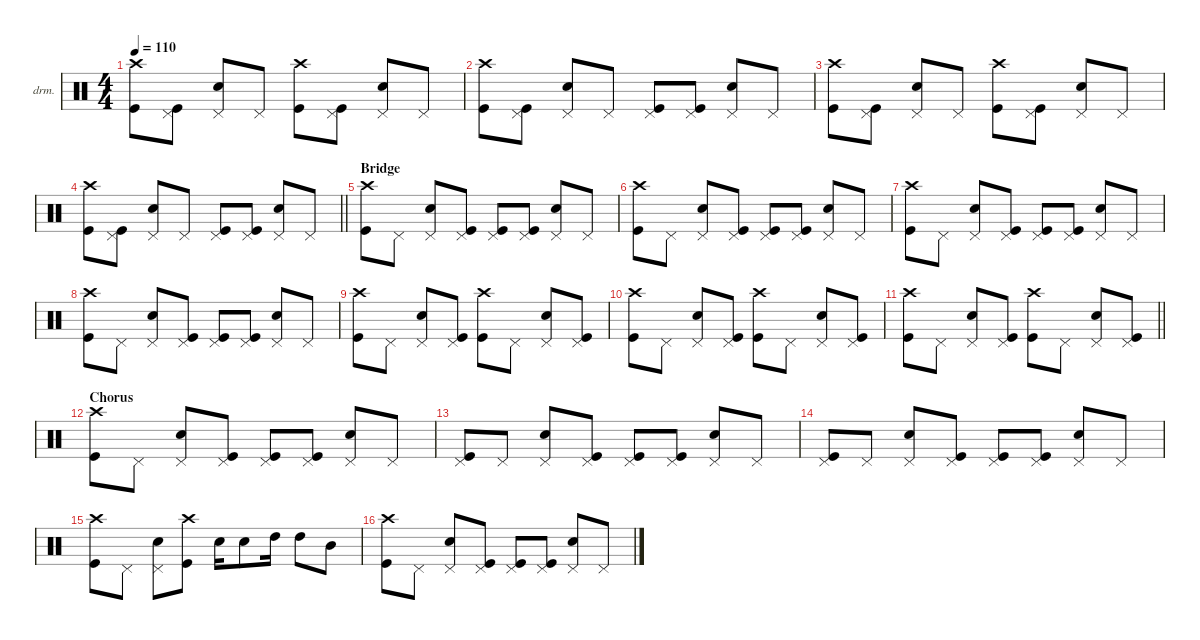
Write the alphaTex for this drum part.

\defaultSystemsLayout 4
\hideDynamics
\bracketExtendMode nobrackets
\firstSystemTrackNameOrientation horizontal
\otherSystemsTrackNameOrientation horizontal
\track ("Trommer" "drm.") {instrument percussion}
\staff {score}
\articulation defaults
\ts (4 4)
\tempo 110
\clef neutral
\ks c
("Crash high (hit)" "Kick (hit)").8{dy mp} ("Pedal Hi-Hat (hit)" "Kick (hit)").8{dy f} ("Pedal Hi-Hat (hit)" "Snare (hit) 2").8 "Pedal Hi-Hat (hit)".8 ("Crash high (hit)" "Kick (hit)").8{dy mp} ("Pedal Hi-Hat (hit)" "Kick (hit)").8{dy f} ("Pedal Hi-Hat (hit)" "Snare (hit) 2").8 "Pedal Hi-Hat (hit)".8 |
("Crash high (hit)" "Kick (hit)").8{dy mp} ("Pedal Hi-Hat (hit)" "Kick (hit)").8{dy f} ("Pedal Hi-Hat (hit)" "Snare (hit) 2").8 "Pedal Hi-Hat (hit)".8 ("Pedal Hi-Hat (hit)" "Kick (hit)").8 ("Pedal Hi-Hat (hit)" "Kick (hit)").8 ("Pedal Hi-Hat (hit)" "Snare (hit) 2").8 "Pedal Hi-Hat (hit)".8 |
("Crash high (hit)" "Kick (hit)").8{dy mp} ("Pedal Hi-Hat (hit)" "Kick (hit)").8{dy f} ("Pedal Hi-Hat (hit)" "Snare (hit) 2").8 "Pedal Hi-Hat (hit)".8 ("Crash high (hit)" "Kick (hit)").8{dy mp} ("Pedal Hi-Hat (hit)" "Kick (hit)").8{dy f} ("Pedal Hi-Hat (hit)" "Snare (hit) 2").8 "Pedal Hi-Hat (hit)".8 |
\barLineRight lightlight
("Crash high (hit)" "Kick (hit)").8{dy mp} ("Pedal Hi-Hat (hit)" "Kick (hit)").8{dy f} ("Pedal Hi-Hat (hit)" "Snare (hit) 2").8 "Pedal Hi-Hat (hit)".8 ("Pedal Hi-Hat (hit)" "Kick (hit)").8 ("Pedal Hi-Hat (hit)" "Kick (hit)").8 ("Pedal Hi-Hat (hit)" "Snare (hit) 2").8 "Pedal Hi-Hat (hit)".8 |
\section ("" "Bridge")
("Crash high (hit)" "Kick (hit)").8 "Pedal Hi-Hat (hit)".8 ("Pedal Hi-Hat (hit)" "Snare (hit) 2").8 ("Pedal Hi-Hat (hit)" "Kick (hit)").8 ("Pedal Hi-Hat (hit)" "Kick (hit)").8 ("Pedal Hi-Hat (hit)" "Kick (hit)").8 ("Pedal Hi-Hat (hit)" "Snare (hit) 2").8 "Pedal Hi-Hat (hit)".8 |
("Crash high (hit)" "Kick (hit)").8 "Pedal Hi-Hat (hit)".8 ("Pedal Hi-Hat (hit)" "Snare (hit) 2").8 ("Pedal Hi-Hat (hit)" "Kick (hit)").8 ("Pedal Hi-Hat (hit)" "Kick (hit)").8 ("Pedal Hi-Hat (hit)" "Kick (hit)").8 ("Pedal Hi-Hat (hit)" "Snare (hit) 2").8 "Pedal Hi-Hat (hit)".8 |
("Crash high (hit)" "Kick (hit)").8 "Pedal Hi-Hat (hit)".8 ("Pedal Hi-Hat (hit)" "Snare (hit) 2").8 ("Pedal Hi-Hat (hit)" "Kick (hit)").8 ("Pedal Hi-Hat (hit)" "Kick (hit)").8 ("Pedal Hi-Hat (hit)" "Kick (hit)").8 ("Pedal Hi-Hat (hit)" "Snare (hit) 2").8 "Pedal Hi-Hat (hit)".8 |
("Crash high (hit)" "Kick (hit)").8 "Pedal Hi-Hat (hit)".8 ("Pedal Hi-Hat (hit)" "Snare (hit) 2").8 ("Pedal Hi-Hat (hit)" "Kick (hit)").8 ("Pedal Hi-Hat (hit)" "Kick (hit)").8 ("Pedal Hi-Hat (hit)" "Kick (hit)").8 ("Pedal Hi-Hat (hit)" "Snare (hit) 2").8 "Pedal Hi-Hat (hit)".8 |
("Crash high (hit)" "Kick (hit)").8 "Pedal Hi-Hat (hit)".8 ("Pedal Hi-Hat (hit)" "Snare (hit) 2").8 ("Pedal Hi-Hat (hit)" "Kick (hit)").8 ("Crash high (hit)" "Kick (hit)").8 "Pedal Hi-Hat (hit)".8 ("Pedal Hi-Hat (hit)" "Snare (hit) 2").8 ("Pedal Hi-Hat (hit)" "Kick (hit)").8 |
("Crash high (hit)" "Kick (hit)").8 "Pedal Hi-Hat (hit)".8 ("Pedal Hi-Hat (hit)" "Snare (hit) 2").8 ("Pedal Hi-Hat (hit)" "Kick (hit)").8 ("Crash high (hit)" "Kick (hit)").8 "Pedal Hi-Hat (hit)".8 ("Pedal Hi-Hat (hit)" "Snare (hit) 2").8 ("Pedal Hi-Hat (hit)" "Kick (hit)").8 |
\barLineRight lightlight
("Crash high (hit)" "Kick (hit)").8 "Pedal Hi-Hat (hit)".8 ("Pedal Hi-Hat (hit)" "Snare (hit) 2").8 ("Pedal Hi-Hat (hit)" "Kick (hit)").8 ("Crash high (hit)" "Kick (hit)").8 "Pedal Hi-Hat (hit)".8 ("Pedal Hi-Hat (hit)" "Snare (hit) 2").8 ("Pedal Hi-Hat (hit)" "Kick (hit)").8 |
\section ("" "Chorus")
("Crash high (hit)" "Kick (hit)").8 "Pedal Hi-Hat (hit)".8 ("Pedal Hi-Hat (hit)" "Snare (hit) 2").8 ("Pedal Hi-Hat (hit)" "Kick (hit)").8 ("Pedal Hi-Hat (hit)" "Kick (hit)").8 ("Pedal Hi-Hat (hit)" "Kick (hit)").8 ("Pedal Hi-Hat (hit)" "Snare (hit) 2").8 "Pedal Hi-Hat (hit)".8 |
("Pedal Hi-Hat (hit)" "Kick (hit)").8 "Pedal Hi-Hat (hit)".8 ("Pedal Hi-Hat (hit)" "Snare (hit) 2").8 ("Pedal Hi-Hat (hit)" "Kick (hit)").8 ("Pedal Hi-Hat (hit)" "Kick (hit)").8 ("Pedal Hi-Hat (hit)" "Kick (hit)").8 ("Pedal Hi-Hat (hit)" "Snare (hit) 2").8 "Pedal Hi-Hat (hit)".8 |
("Pedal Hi-Hat (hit)" "Kick (hit)").8 "Pedal Hi-Hat (hit)".8 ("Pedal Hi-Hat (hit)" "Snare (hit) 2").8 ("Pedal Hi-Hat (hit)" "Kick (hit)").8 ("Pedal Hi-Hat (hit)" "Kick (hit)").8 ("Pedal Hi-Hat (hit)" "Kick (hit)").8 ("Pedal Hi-Hat (hit)" "Snare (hit) 2").8 "Pedal Hi-Hat (hit)".8 |
("Crash high (hit)" "Kick (hit)").8 "Pedal Hi-Hat (hit)".8 ("Pedal Hi-Hat (hit)" "Snare (hit) 2").8 ("Crash high (hit)" "Kick (hit)").8 "Snare (hit) 2".16 "Snare (hit) 2".8 "High Tom (hit)".16 "High Tom (hit)".8 "Mid Tom (hit)".8 |
("Crash high (hit)" "Kick (hit)").8 "Pedal Hi-Hat (hit)".8 ("Pedal Hi-Hat (hit)" "Snare (hit) 2").8 ("Pedal Hi-Hat (hit)" "Kick (hit)").8 ("Pedal Hi-Hat (hit)" "Kick (hit)").8 ("Pedal Hi-Hat (hit)" "Kick (hit)").8 ("Pedal Hi-Hat (hit)" "Snare (hit) 2").8 "Pedal Hi-Hat (hit)".8
